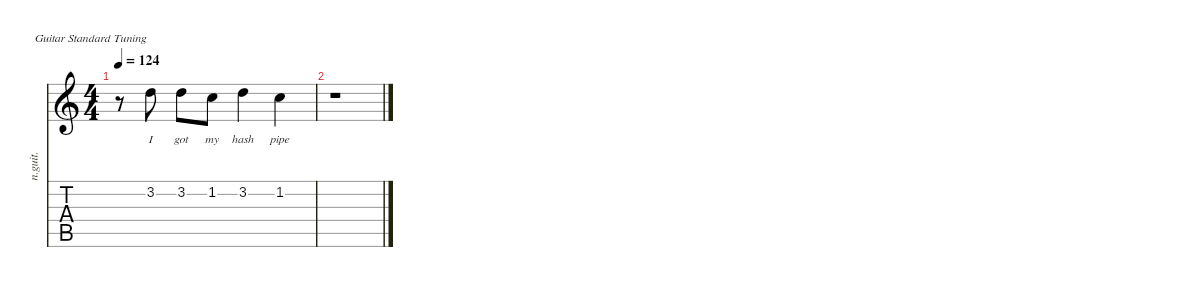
\defaultSystemsLayout 4
\hideDynamics
\bracketExtendMode nobrackets
\otherSystemsTrackNameOrientation horizontal
\track ("Vocals" "n.guit.") {instrument acousticguitarnylon}
\staff {score tabs}
\tuning (E4 B3 G3 D3 A2 E2)
\ts (4 4)
\tempo 124
\clef g2
\ks c
r.8{dy f beam Down} 3.2.8{lyrics (0 "I") lyrics (1 "") lyrics (2 "") lyrics (3 "") lyrics (4 "") beam Down} 3.2.8{lyrics (0 "got") lyrics (1 "") lyrics (2 "") lyrics (3 "") lyrics (4 "") beam Down} 1.2.8{lyrics (0 "my") lyrics (1 "") lyrics (2 "") lyrics (3 "") lyrics (4 "") beam Down} 3.2.4{lyrics (0 "hash") lyrics (1 "") lyrics (2 "") lyrics (3 "") lyrics (4 "") beam Down} 1.2.4{lyrics (0 "pipe") lyrics (1 "") lyrics (2 "") lyrics (3 "") lyrics (4 "") beam Down} |
r.1{beam Down}
